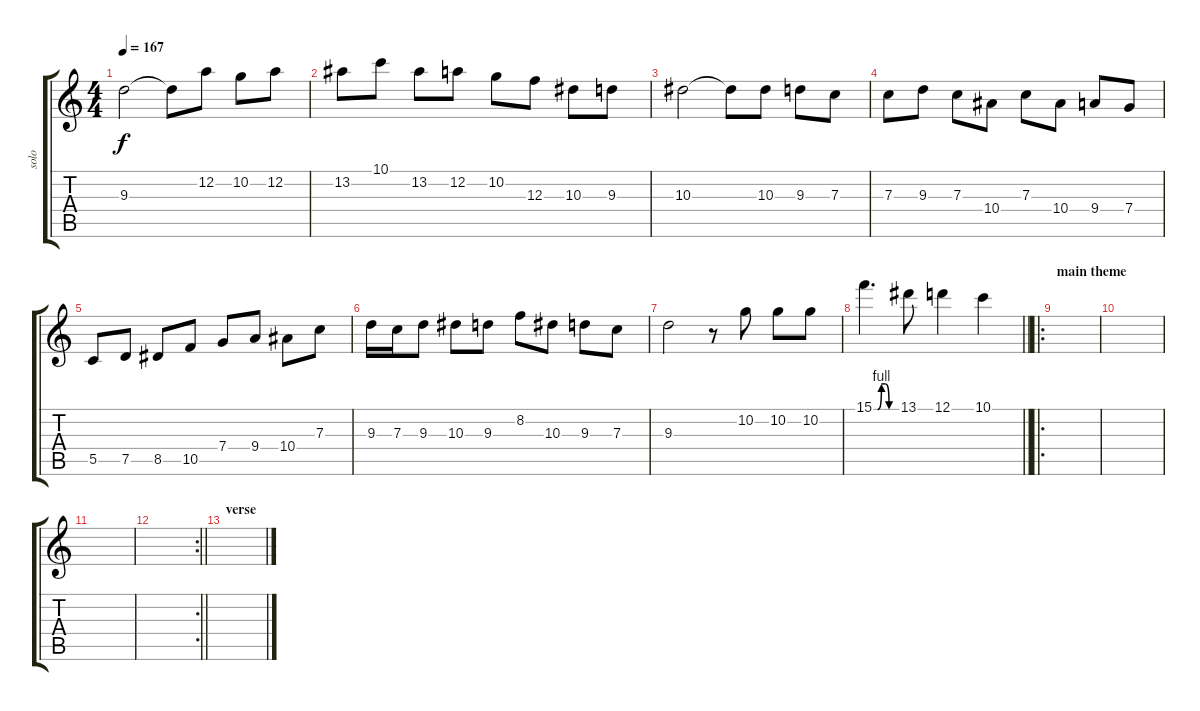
\track ("solo" "solo") {instrument distortionguitar}
\staff {score tabs}
\tuning (D4 A3 F3 C3 G2 C2) {hide}
\ts (4 4)
\tempo 167
\clef g2
\ks c
9.3.2{dy f} 9.3{t}.8 12.2.8 10.2.8 12.2.8 |
13.2.8 10.1.8 13.2.8 12.2.8 10.2.8 12.3.8 10.3.8 9.3.8 |
10.3.2 10.3{t}.8 10.3.8 9.3.8 7.3.8 |
7.3.8 9.3.8 7.3.8 10.4.8 7.3.8 10.4.8 9.4.8 7.4.8 |
5.5.8 7.5.8 8.5.8 10.5.8 7.4.8 9.4.8 10.4.8 7.3.8 |
9.3.16 7.3.16 9.3.8 10.3.8 9.3.8 8.2.8 10.3.8 9.3.8 7.3.8 |
9.3.2 r.8 10.2.8 10.2.8 10.2.8 |
\barLineRight lightlight
15.1{be (custom 0 0 10 0 20 4 30 4 40 0 60 0)}.4{d} 13.1.8 12.1.4 10.1.4 |
\ro
\section ("" "main theme")
|
|
|
\rc 2
\barLineRight lightlight
|
\section ("" "verse")
